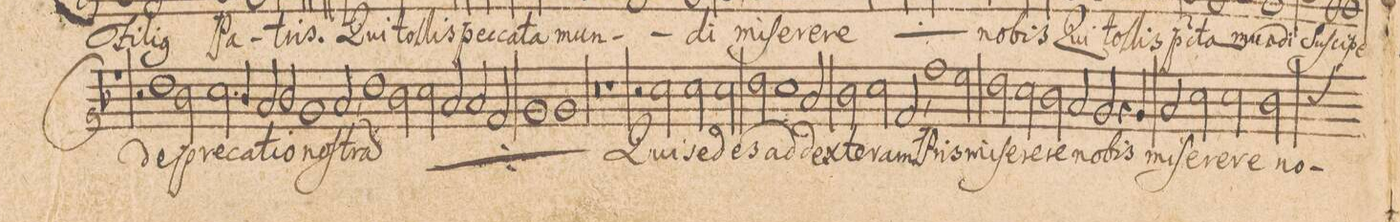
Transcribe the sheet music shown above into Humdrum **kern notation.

**kern	**text
*I"CANTVS.	*
*clefG2	*
*k[b-]	*
*met(C|)	*
*M2/1	*
1rff	.
=77-	=77-
2r	.
1dd\	de-
2b-\	-pre-
=78-	=78-
2.cc\	-ca-
4b-/	-ti-
2a/	-o-
2b-\	-[nem]
=79-	=79-
1g	noſ-
2a,/	-tra(m)
*	*ij
1dd\	de-
=80-	=80-
2b-\	-pre-
2cc\	-ca-
2a/	-ti-
=81-	=81-
2a/	-o-
2f/	-[nem]
1g	noſ-
=82-	=82-
1g	-tram
*	*Xij
0r	.
=83-	=83-
1r	.
=84-	=84-
2r	.
2cc\	Qui
2cc\	se-
2cc\	-des
=85-	=85-
2dd\	ad
1cc\	dex-
2a/	-te-
=86-	=86-
2b-\	-ram
2cc\	P(a-
2f,</	-t)ris
1ff\	mi-
=87-	=87-
2ee\	-ſe-
2dd\	-re-
2cc\	-re
=88-	=88-
2b-\	no-
2a/	.
2g/	-bis
4r	.
4g/	mi-
=89-	=89-
2a/	-ſe-
2cc\	-re-
2cc\	-re
*custos:cc	*
2b-\	no-
=90-	=90-
*-	*-
